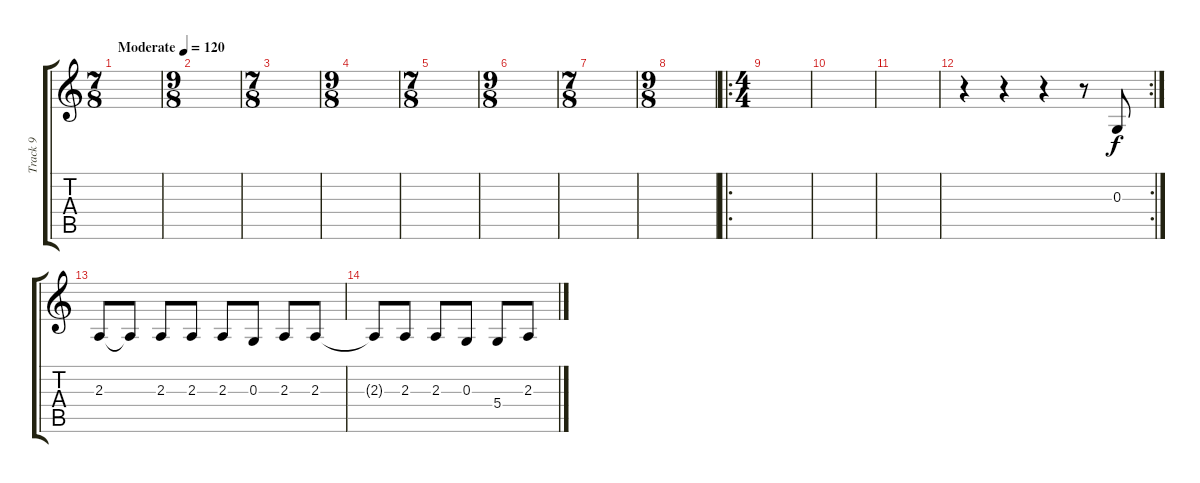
\track ("Track 9" "Track 9") {instrument altosax}
\staff {score tabs}
\tuning (E4 B3 G3 D3 A2 E2) {hide}
\ts (7 8)
\tempo (120 "Moderate")
\clef g2
\ks c
|
\ts (9 8)
|
\ts (7 8)
|
\ts (9 8)
|
\ts (7 8)
|
\ts (9 8)
|
\ts (7 8)
|
\ts (9 8)
|
\ro
\ts (4 4)
|
|
|
\rc 2
r.4 r.4 r.4 r.8 0.3.8 |
2.3.8 2.3{t}.8 2.3.8 2.3.8 2.3.8 0.3.8 2.3.8 2.3.8 |
2.3{t}.8 2.3.8 2.3.8 0.3.8 5.4.8 2.3.8
